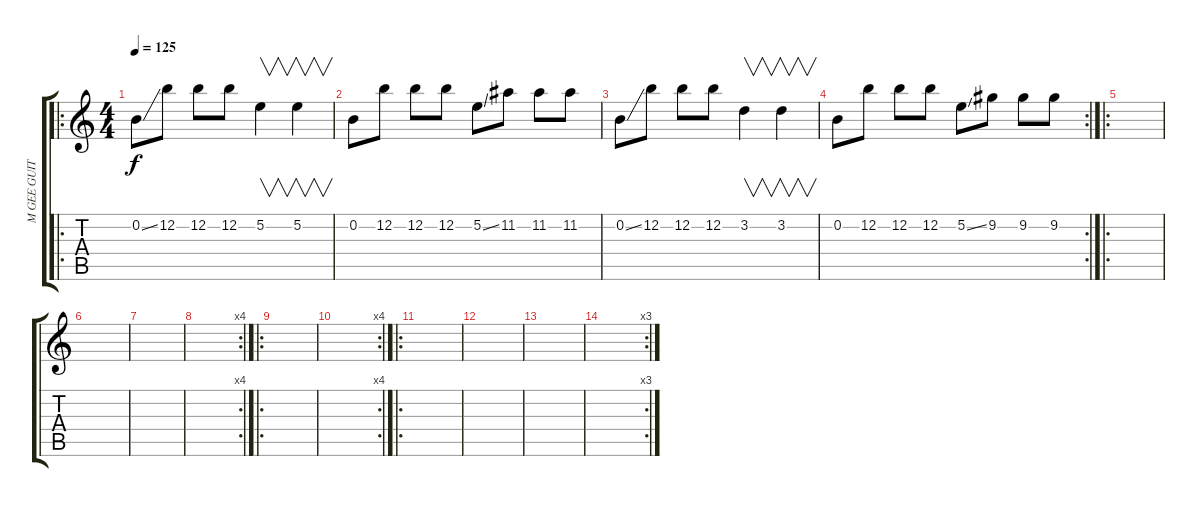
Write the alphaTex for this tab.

\track ("M GEE GUITAR SOLO" "M GEE GUIT") {instrument overdrivenguitar}
\staff {score tabs}
\tuning (E4 B3 G3 D3 A2 E2) {hide}
\ro
\ts (4 4)
\tempo 125
\clef g2
\ks c
0.2{ss}.8{dy f} 12.2.8 12.2.8 12.2.8 5.2.4{v} 5.2.4{v} |
0.2.8 12.2.8 12.2.8 12.2.8 5.2{ss}.8 11.2.8 11.2.8 11.2.8 |
0.2{ss}.8 12.2.8 12.2.8 12.2.8 3.2.4{v} 3.2.4{v} |
\rc 2
0.2.8 12.2.8 12.2.8 12.2.8 5.2{ss}.8 9.2.8 9.2.8 9.2.8 |
\ro
|
|
|
\rc 4
|
\ro
|
\rc 4
|
\ro
|
|
|
\rc 3
